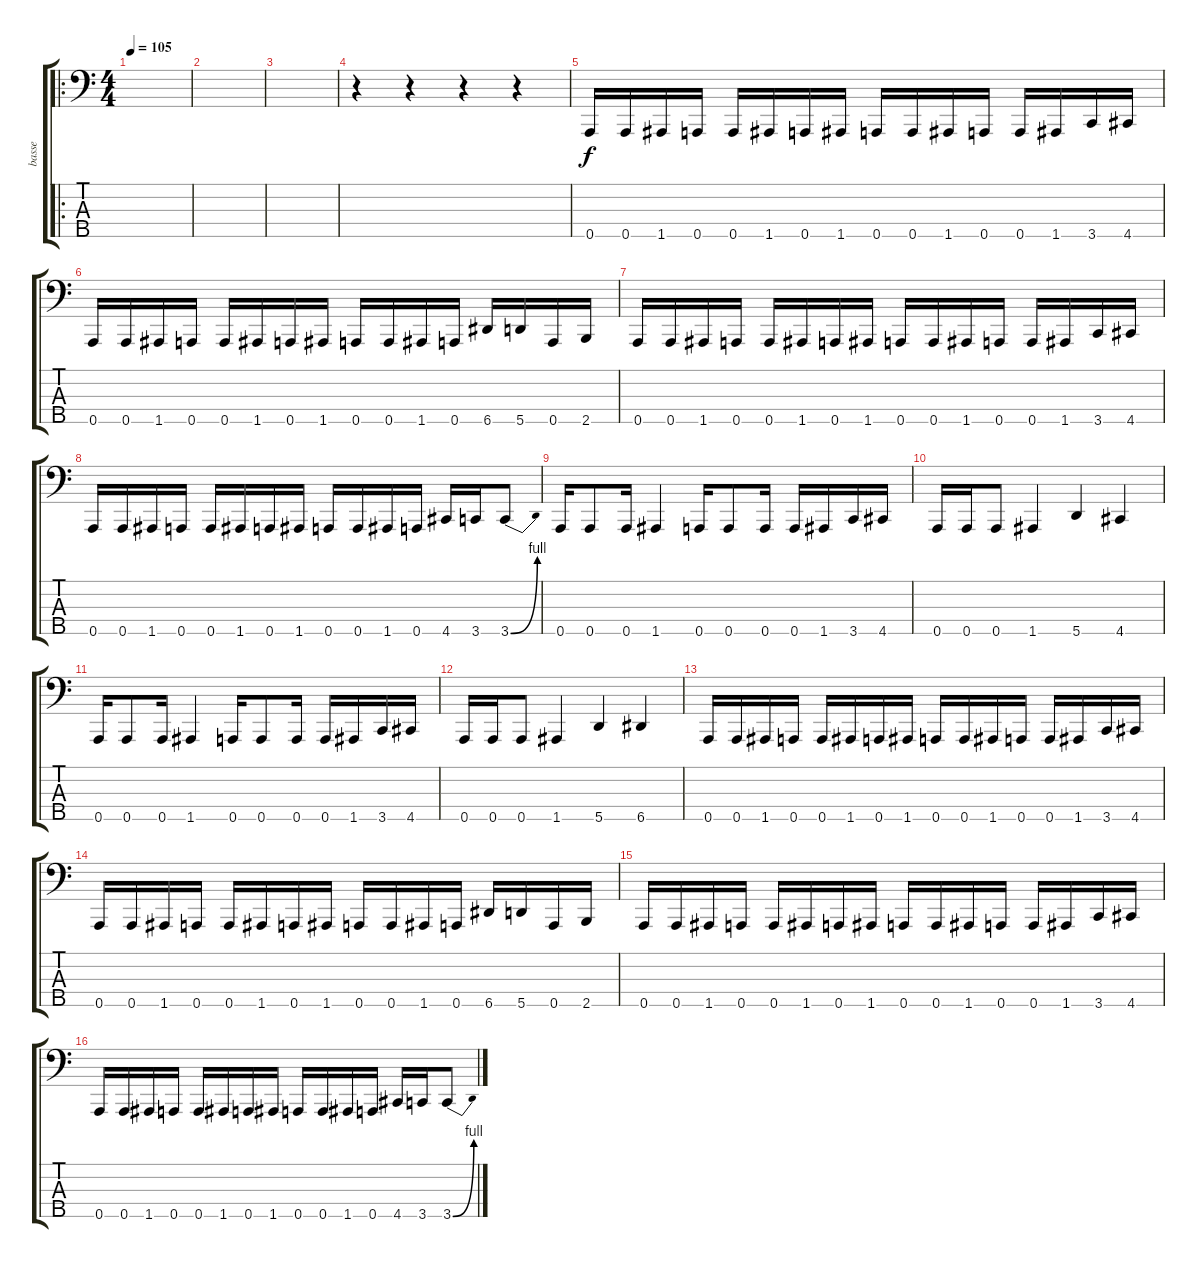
\track ("basse" "basse") {instrument electricbasspick}
\staff {score tabs}
\tuning (G2 D2 A1 E1 A0) {hide}
\ro
\ts (4 4)
\tempo 105
\clef f4
\ks c
|
|
|
r.4 r.4 r.4 r.4 |
0.5.16 0.5.16 1.5.16 0.5.16 0.5.16 1.5.16 0.5.16 1.5.16 0.5.16 0.5.16 1.5.16 0.5.16 0.5.16 1.5.16 3.5.16 4.5.16 |
0.5.16 0.5.16 1.5.16 0.5.16 0.5.16 1.5.16 0.5.16 1.5.16 0.5.16 0.5.16 1.5.16 0.5.16 6.5.16 5.5.16 0.5.16 2.5.16 |
0.5.16 0.5.16 1.5.16 0.5.16 0.5.16 1.5.16 0.5.16 1.5.16 0.5.16 0.5.16 1.5.16 0.5.16 0.5.16 1.5.16 3.5.16 4.5.16 |
0.5.16 0.5.16 1.5.16 0.5.16 0.5.16 1.5.16 0.5.16 1.5.16 0.5.16 0.5.16 1.5.16 0.5.16 4.5.16 3.5.16 3.5{be (bend 0 0 60 4)}.8 |
0.5.16 0.5.8 0.5.16 1.5.4 0.5.16 0.5.8 0.5.16 0.5.16 1.5.16 3.5.16 4.5.16 |
0.5.16 0.5.16 0.5.8 1.5.4 5.5.4 4.5.4 |
0.5.16 0.5.8 0.5.16 1.5.4 0.5.16 0.5.8 0.5.16 0.5.16 1.5.16 3.5.16 4.5.16 |
0.5.16 0.5.16 0.5.8 1.5.4 5.5.4 6.5.4 |
0.5.16 0.5.16 1.5.16 0.5.16 0.5.16 1.5.16 0.5.16 1.5.16 0.5.16 0.5.16 1.5.16 0.5.16 0.5.16 1.5.16 3.5.16 4.5.16 |
0.5.16 0.5.16 1.5.16 0.5.16 0.5.16 1.5.16 0.5.16 1.5.16 0.5.16 0.5.16 1.5.16 0.5.16 6.5.16 5.5.16 0.5.16 2.5.16 |
0.5.16 0.5.16 1.5.16 0.5.16 0.5.16 1.5.16 0.5.16 1.5.16 0.5.16 0.5.16 1.5.16 0.5.16 0.5.16 1.5.16 3.5.16 4.5.16 |
0.5.16 0.5.16 1.5.16 0.5.16 0.5.16 1.5.16 0.5.16 1.5.16 0.5.16 0.5.16 1.5.16 0.5.16 4.5.16 3.5.16 3.5{be (bend 0 0 60 4)}.8
